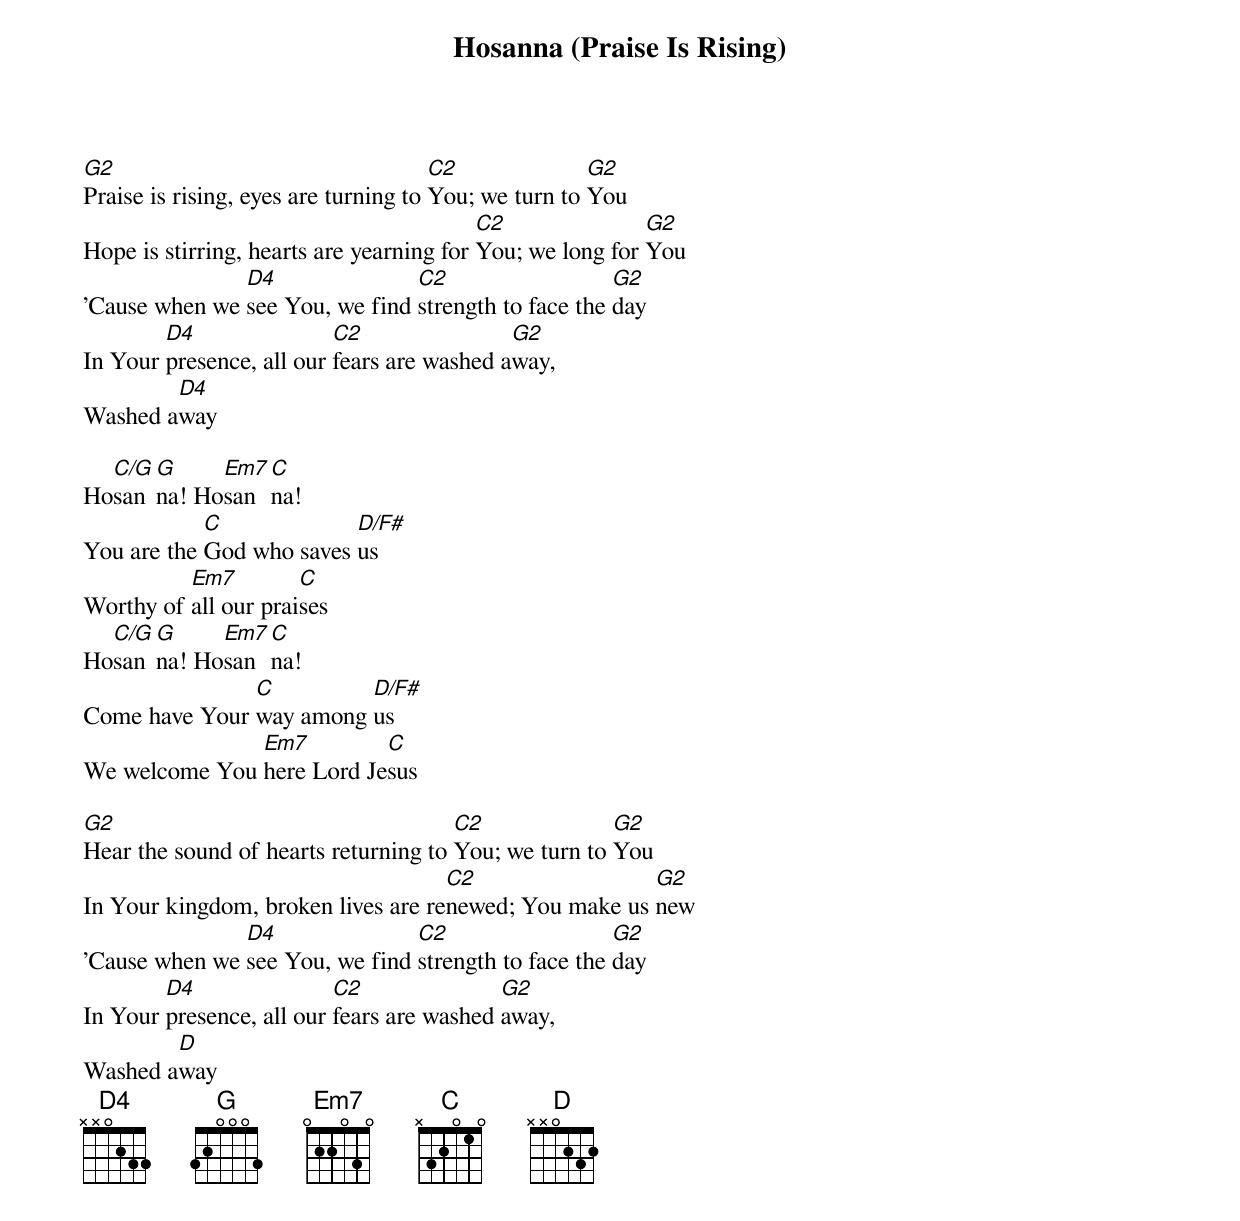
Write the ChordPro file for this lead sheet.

{title: Hosanna (Praise Is Rising)}
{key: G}
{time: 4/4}
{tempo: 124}
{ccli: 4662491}
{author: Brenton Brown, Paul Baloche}
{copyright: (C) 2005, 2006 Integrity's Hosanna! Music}

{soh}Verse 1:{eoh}
[G2]Praise is rising, eyes are turning to [C2]You; we turn to [G2]You
Hope is stirring, hearts are yearning for [C2]You; we long for [G2]You
'Cause when we [D4]see You, we find [C2]strength to face the [G2]day
In Your [D4]presence, all our [C2]fears are washed a[G2]way,
Washed a[D4]way

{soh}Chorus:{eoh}
Ho[C/G]san[G]na! Ho[Em7]san[C]na!
You are the [C]God who saves [D/F#]us
Worthy of [Em7]all our prai[C]ses
Ho[C/G]san[G]na! Ho[Em7]san[C]na!
Come have Your [C]way among [D/F#]us
We welcome You [Em7]here Lord Je[C]sus

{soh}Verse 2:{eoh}
[G2]Hear the sound of hearts returning to [C2]You; we turn to [G2]You
In Your kingdom, broken lives are re[C2]newed; You make us [G2]new
'Cause when we [D4]see You, we find [C2]strength to face the [G2]day
In Your [D4]presence, all our [C2]fears are washed [G2]away,
Washed a[D]way
